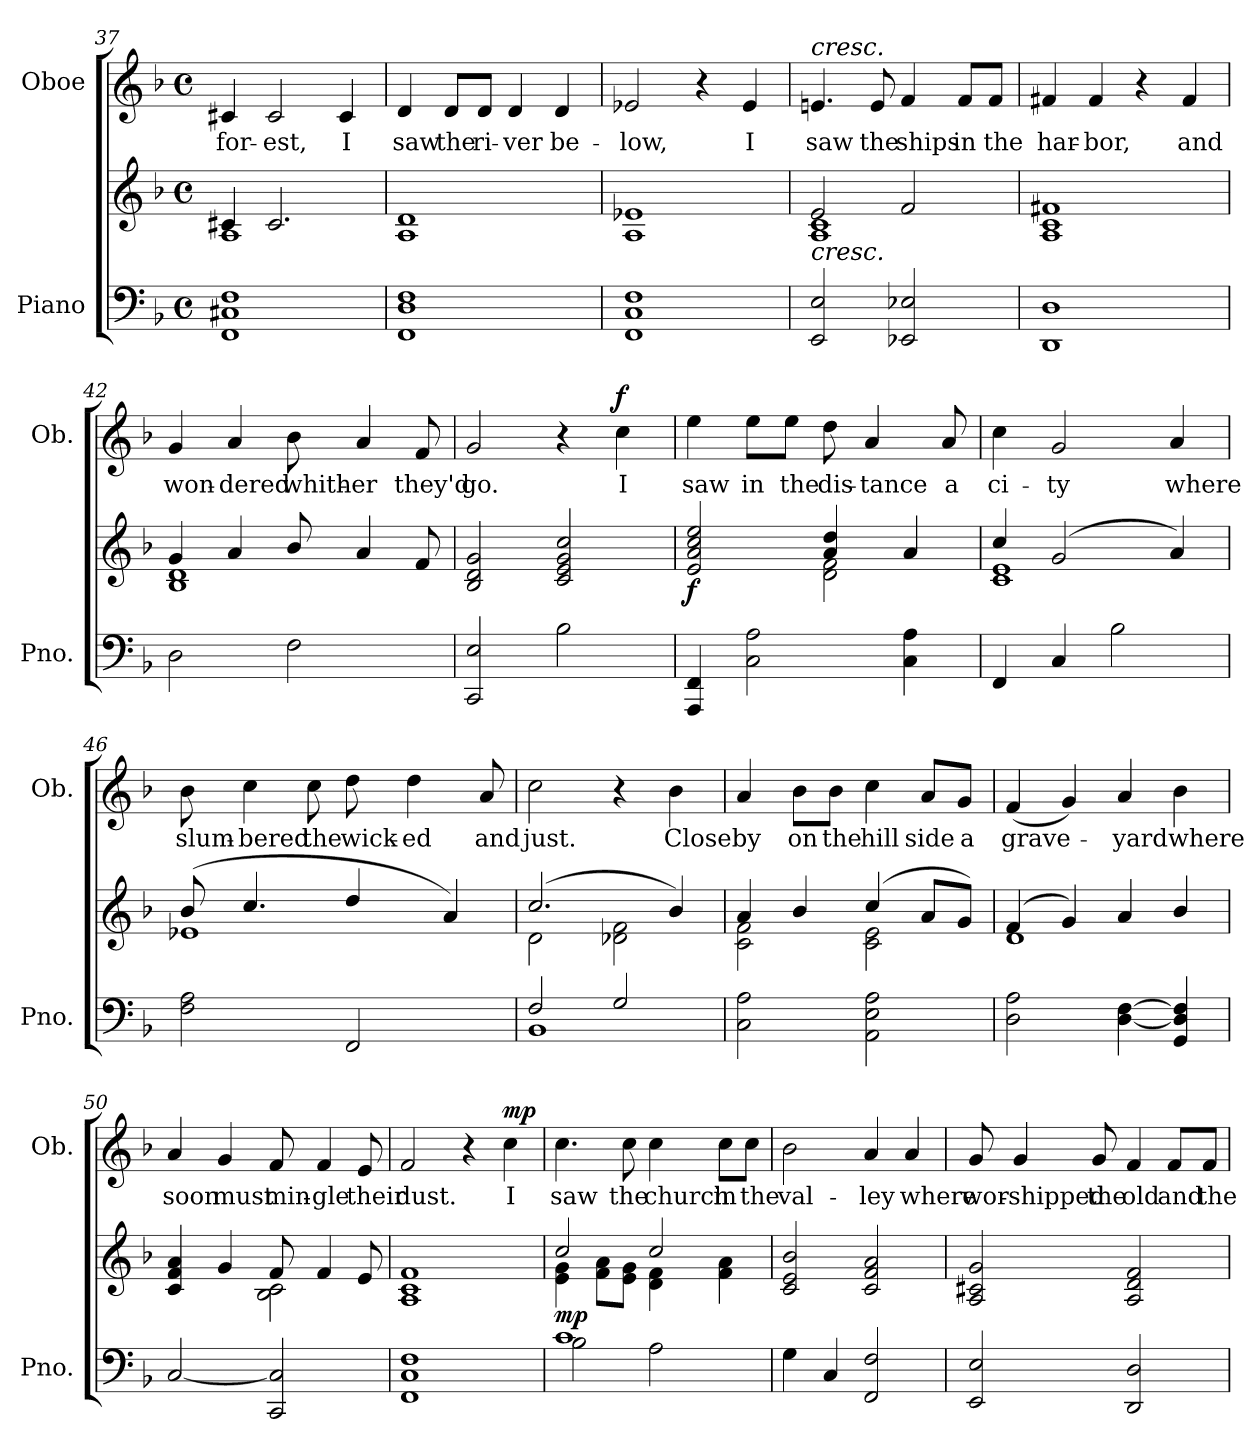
**kern	**kern	**dynam	**kern	**text	**dynam
*part2	*part2	*part2	*part1	*part1	*part1
*staff3	*staff2	*staff2/3	*staff1	*staff1	*staff1
*I"Piano	*	*	*I"Oboe	*	*
*I'Pno.	*	*	*I'Ob.	*	*
*clefF4	*clefG2	*	*clefG2	*	*
*k[b-]	*k[b-]	*	*k[b-]	*	*
*M4/4	*M4/4	*	*M4/4	*	*
*met(c)	*met(c)	*	*met(c)	*	*
=37	=37	=37	=37	=37	=37
*	*^	*	*	*	*
!	!	!	!	!	!LO:LY:b	!
1FF 1C#X 1F	4c#X/	1A	.	4c#X/	for-	.
!	!	!	!	!	!LO:LY:b	!
.	2.c#/	.	.	2c#/	-est,	.
!	!	!	!	!	!LO:LY:b	!
.	.	.	.	4c#/	I	.
*	*v	*v	*	*	*	*
=38	=38	=38	=38	=38	=38
!	!	!	!	!LO:LY:b	!
1FF 1D 1F	1A 1d	.	4d/	saw	.
!	!	!	!	!LO:LY:b	!
.	.	.	8d/L	the	.
!	!	!	!	!LO:LY:b	!
.	.	.	8d/J	ri-	.
!	!	!	!	!LO:LY:b	!
.	.	.	4d/	-ver	.
!	!	!	!	!LO:LY:b	!
.	.	.	4d/	be-	.
!!LO:LB:g=z
=39	=39	=39	=39	=39	=39
!	!	!	!	!LO:LY:b	!
1FF 1C 1F	1A 1e-X	.	2e-X/	-low,	.
.	.	.	4r	.	.
!	!	!	!	!LO:LY:b	!
.	.	.	4e-/	I	.
=40	=40	=40	=40	=40	=40
*	*^	*	*	*	*
!	!	!	!	!LO:TX:a:i:t=cresc.	!	!
!	!LO:TX:b:i:t=cresc.	!	!	!	!	!
!	!	!	!	!	!LO:LY:b	!
2EE/ 2E/	2e/	1A 1c	.	4.en/	saw	.
!	!	!	!	!	!LO:LY:b	!
.	.	.	.	8e/	the	.
!	!	!	!	!	!LO:LY:b	!
2EE-X/ 2E-X/	2f/	.	.	4f/	ships	.
!	!	!	!	!	!LO:LY:b	!
.	.	.	.	8f/L	in	.
!	!	!	!	!	!LO:LY:b	!
.	.	.	.	8f/J	the	.
*	*v	*v	*	*	*	*
=41	=41	=41	=41	=41	=41
!	!	!	!	!LO:LY:b	!
1DD 1D	1A 1c 1f#X	.	4f#X/	har-	.
!	!	!	!	!LO:LY:b	!
.	.	.	4f#/	-bor,	.
.	.	.	4r	.	.
!	!	!	!	!LO:LY:b	!
.	.	.	4f#/	and	.
=42	=42	=42	=42	=42	=42
*	*^	*	*	*	*
!	!	!	!	!	!LO:LY:b	!
2D\	4g/	1B- 1d	.	4g/	won-	.
!	!	!	!	!	!LO:LY:b	!
.	4a/	.	.	4a/	-dered	.
!	!	!	!	!	!LO:LY:b	!
2F\	8b-/	.	.	8b-\	whith-	.
!	!	!	!	!	!LO:LY:b	!
.	4a/	.	.	4a/	-er	.
!	!	!	!	!	!LO:LY:b	!
.	8f/	.	.	8f/	they'd	.
*	*v	*v	*	*	*	*
=43	=43	=43	=43	=43	=43
!	!	!	!	!LO:LY:b	!
2CC/ 2E/	2B-/ 2d/ 2g/	.	2g/	go.	.
2B-\	2c/ 2e/ 2g/ 2cc/	.	4r	.	.
!	!	!	!	!LO:LY:b	!LO:DY:a
.	.	.	4cc\	I	f
!!LO:LB:g=z
=44	=44	=44	=44	=44	=44
*	*^	*	*	*	*
!	!	!	!LO:DY:b	!	!LO:LY:b	!
4AAA/ 4FF/	2e/ 2a/ 2cc/ 2ee/	2ryy	f	4ee\	saw	.
!	!	!	!	!	!LO:LY:b	!
2C\ 2A\	.	.	.	8ee\L	in	.
!	!	!	!	!	!LO:LY:b	!
.	.	.	.	8ee\J	the	.
!	!	!	!	!	!LO:LY:b	!
.	4a/ 4dd/	2d\ 2f\	.	8dd\	dis-	.
!	!	!	!	!	!LO:LY:b	!
.	.	.	.	4a/	-tance	.
4C\ 4A\	4a/	.	.	.	.	.
!	!	!	!	!	!LO:LY:b	!
.	.	.	.	8a/	a	.
=45	=45	=45	=45	=45	=45	=45
!	!	!	!	!	!LO:LY:b	!
4FF/	4cc/	1c 1e	.	4cc\	ci-	.
!	!	!	!	!	!LO:LY:b	!
4C/	(2g/	.	.	2g/	-ty	.
2B-\	.	.	.	.	.	.
!	!	!	!	!	!LO:LY:b	!
.	4a/)	.	.	4a/	where	.
=46	=46	=46	=46	=46	=46	=46
!	!	!	!	!	!LO:LY:b	!
2F\ 2A\	(8b-/	1e-X	.	8b-\	slum-	.
!	!	!	!	!	!LO:LY:b	!
.	4.cc/	.	.	4cc\	-bered	.
!	!	!	!	!	!LO:LY:b	!
.	.	.	.	8cc\	the	.
!	!	!	!	!	!LO:LY:b	!
2FF/	4dd/	.	.	8dd\	wick-	.
!	!	!	!	!	!LO:LY:b	!
.	.	.	.	4dd\	-ed	.
.	4a/)	.	.	.	.	.
!	!	!	!	!	!LO:LY:b	!
.	.	.	.	8a/	and	.
=47	=47	=47	=47	=47	=47	=47
*^	*	*	*	*	*	*
!	!	!	!	!	!	!LO:LY:b	!
2F/	1BB-	(2.cc/	2d\	.	2cc\	just.	.
2G/	.	.	2d-X\ 2f\	.	4r	.	.
!	!	!	!	!	!	!LO:LY:b	!
.	.	4b-/)	.	.	4b-\	Close	.
*v	*v	*	*	*	*	*	*
!!LO:PB:g=z
=48	=48	=48	=48	=48	=48	=48
!	!	!	!	!	!LO:LY:b	!
2C\ 2A\	4a/	2c\ 2f\	.	4a/	by	.
!	!	!	!	!	!LO:LY:b	!
.	4b-/	.	.	8b-\L	on	.
!	!	!	!	!	!LO:LY:b	!
.	.	.	.	8b-\J	the	.
!	!	!	!	!	!LO:LY:b	!
2AA\ 2E\ 2A\	(4cc/	2c\ 2e\	.	4cc\	hill	.
!	!	!	!	!	!LO:LY:b	!
.	8a/L	.	.	8a/L	side	.
!	!	!	!	!	!LO:LY:b	!
.	8g/J)	.	.	8g/J	a	.
=49	=49	=49	=49	=49	=49	=49
!	!	!	!	!	!LO:LY:b	!
2D\ 2A\	(4f/	1d	.	(4f/	grave-	.
.	4g/)	.	.	4g/)	.	.
!	!	!	!	!	!LO:LY:b	!
[4D\ [4F\	4a/	.	.	4a/	-yard	.
!	!	!	!	!	!LO:LY:b	!
4GG/ 4D/] 4F/]	4b-/	.	.	4b-\	where	.
=50	=50	=50	=50	=50	=50	=50
!	!	!	!	!	!LO:LY:b	!
[2C/	4c/ 4f/ 4a/	2ryy	.	4a/	soon	.
!	!	!	!	!	!LO:LY:b	!
.	4g/	.	.	4g/	must	.
!	!	!	!	!	!LO:LY:b	!
2CC/ 2C/]	8f/	2B-\ 2c\	.	8f/	min-	.
!	!	!	!	!	!LO:LY:b	!
.	4f/	.	.	4f/	-gle	.
!	!	!	!	!	!LO:LY:b	!
.	8e/	.	.	8e/	their	.
*	*v	*v	*	*	*	*
=51	=51	=51	=51	=51	=51
!	!	!	!	!LO:LY:b	!
1FF 1C 1F	1A 1c 1f	.	2f/	dust.	.
.	.	.	4r	.	.
!	!	!	!	!LO:LY:b	!LO:DY:a
.	.	.	4cc\	I	mp
!!LO:LB:g=z
=52	=52	=52	=52	=52	=52
*^	*^	*	*	*	*
!	!	!	!	!LO:DY:b	!	!LO:LY:b	!
1c	2B-\	2cc/	4e\ 4g\	mp	4.cc\	saw	.
.	.	.	8f\ 8a\L	.	.	.	.
!	!	!	!	!	!	!LO:LY:b	!
.	.	.	8e\ 8g\J	.	8cc\	the	.
!	!	!	!	!	!	!LO:LY:b	!
.	2A\	2cc/	4d\ 4f\	.	4cc\	church	.
!	!	!	!	!	!	!LO:LY:b	!
.	.	.	4f\ 4a\	.	8cc\L	in	.
!	!	!	!	!	!	!LO:LY:b	!
.	.	.	.	.	8cc\J	the	.
*v	*v	*	*	*	*	*	*
*	*v	*v	*	*	*	*
=53	=53	=53	=53	=53	=53
!	!	!	!	!LO:LY:b	!
4G\	2c/ 2e/ 2b-/	.	2b-\	val-	.
4C/	.	.	.	.	.
!	!	!	!	!LO:LY:b	!
2FF/ 2F/	2c/ 2f/ 2a/	.	4a/	-ley	.
!	!	!	!	!LO:LY:b	!
.	.	.	4a/	where	.
=54	=54	=54	=54	=54	=54
!	!	!	!	!LO:LY:b	!
2EE/ 2E/	2A/ 2c#X/ 2g/	.	8g/	wor-	.
!	!	!	!	!LO:LY:b	!
.	.	.	4g/	-shipped	.
!	!	!	!	!LO:LY:b	!
.	.	.	8g/	the	.
!	!	!	!	!LO:LY:b	!
2DD/ 2D/	2A/ 2d/ 2f/	.	4f/	old	.
!	!	!	!	!LO:LY:b	!
.	.	.	8f/L	and	.
!	!	!	!	!LO:LY:b	!
.	.	.	8f/J	the	.
=	=	=	=	=	=
*-	*-	*-	*-	*-	*-
